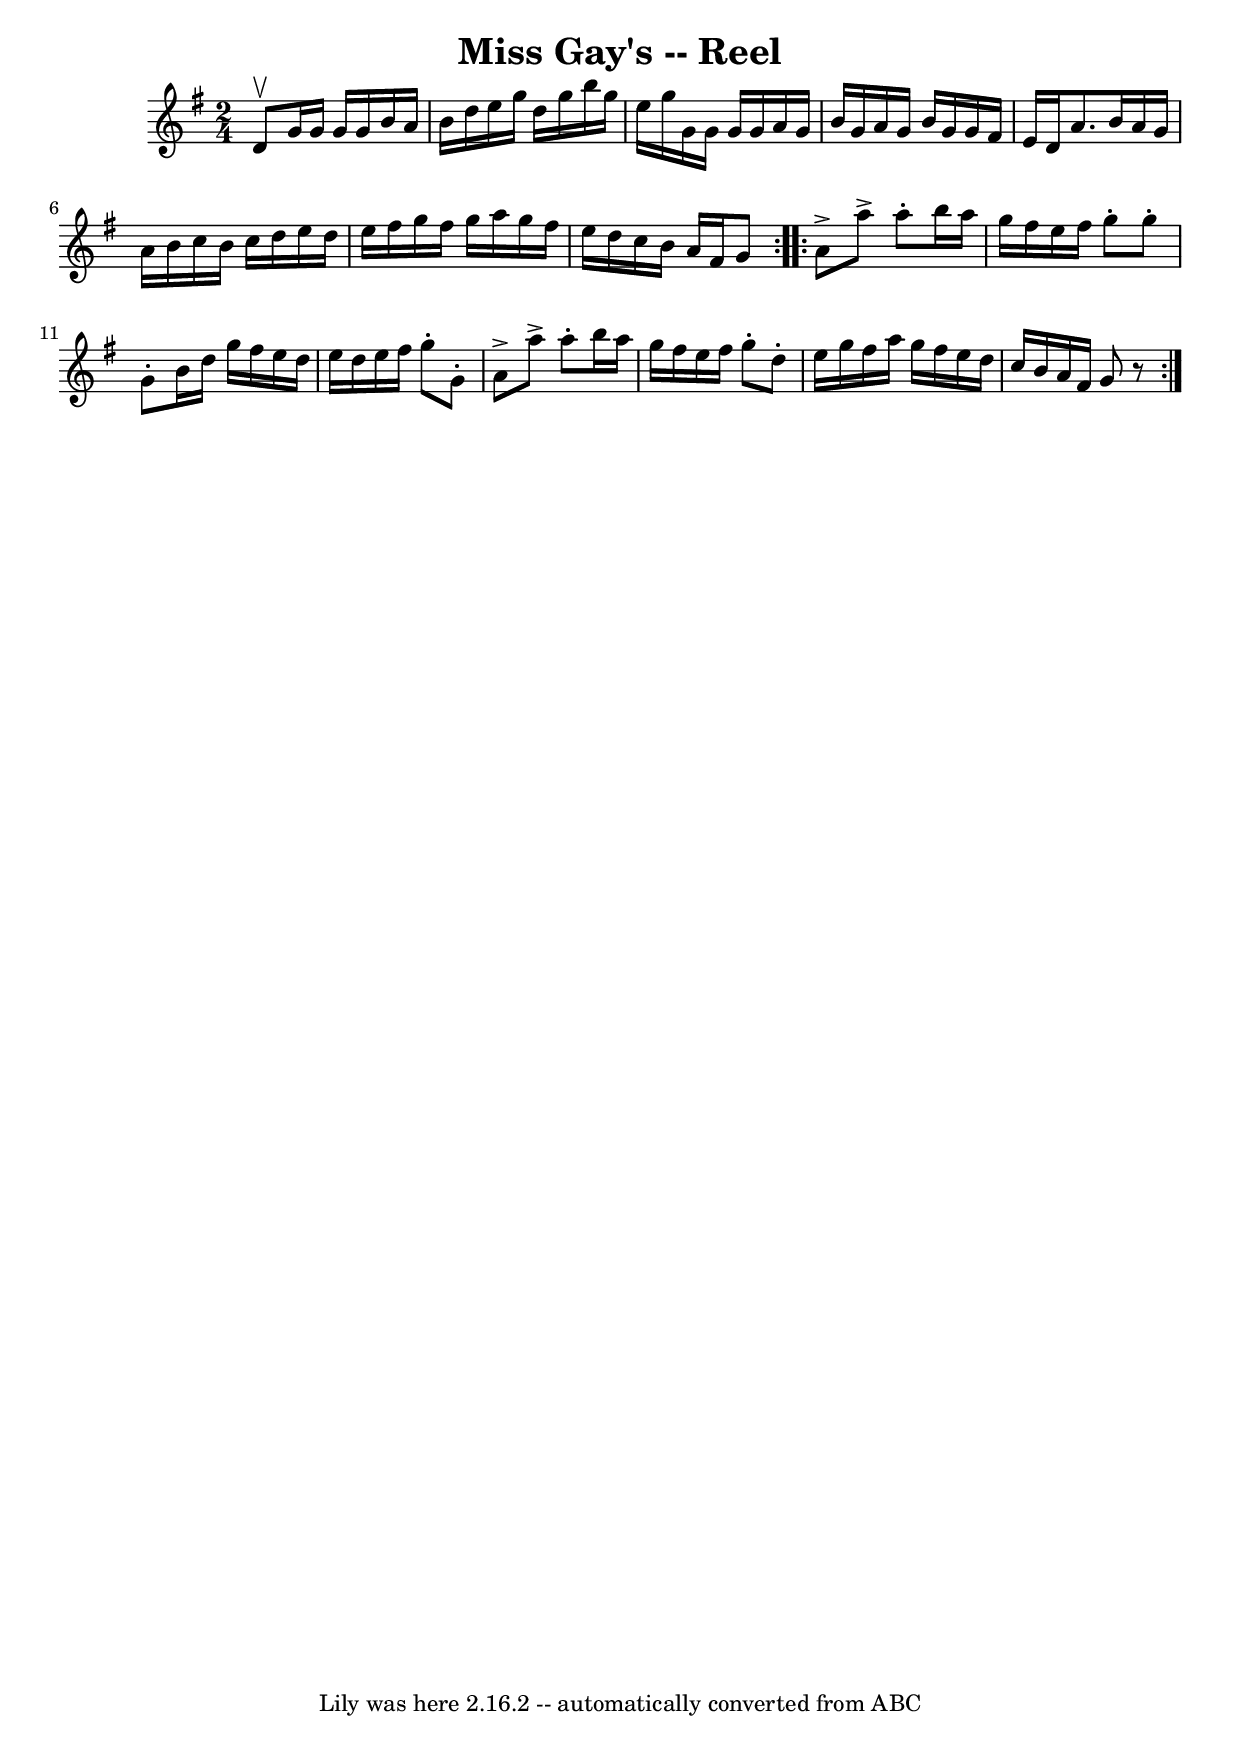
\version "2.16.2"
\include "Mammoth.ily"
\header {
  %% book = "Ryan's Mammoth Collection"
  crossRefNumber = "1"
  footnotes = "\\\\175"
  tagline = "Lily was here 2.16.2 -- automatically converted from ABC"
  title = "Miss Gay's -- Reel"

}
voicedefault =  {



  \repeat volta 2 {

    \time 2/4 
    \key g \major
    d'8^\upbow |
    g'16 g'16 g'16 g'16 
    b'16 a'16 b'16 d''16    |
    e''16 g''16 d''16 g''16 
    b''16 g''16 e''16 g''16    |
    g'16 g'16 g'16 g'16  
    a'16 g'16 b'16 g'16    |
    a'16 g'16 b'16 g'16    
    g'16 fis'16 e'16 d'16    |
    a'8. b'16 a'16 g'16    
    a'16 b'16    |
    c''16 b'16 c''16 d''16 e''16 d''16    
    e''16 fis''16    |
    g''16 fis''16 g''16 a''16 g''16    
    fis''16 e''16 d''16    |
    c''16 b'16 a'16 fis'16 g'8  
    
  } 
  \repeat volta 2 {
    a'8^\accent a''8^\accent a''8-. b''16    
    a''16    |
    g''16 fis''16 e''16 fis''16 g''8-. g''8-.    |
    g'8-. b'16 d''16 g''16 fis''16 e''16 d''16     |
    e''16 d''16 e''16 fis''16 g''8-. g'8-.   |
    
    a'8^\accent a''8^\accent a''8-. b''16 a''16    |
    g''16    
    fis''16 e''16 fis''16 g''8-. d''8-.   |
    e''16 g''16    
    fis''16 a''16 g''16 fis''16 e''16 d''16    |
    c''16    
    b'16 a'16 fis'16 g'8    r8   
  }   

}

\score{
  <<

    \context Staff="default"
    {
      \voicedefault 
      
    }

  >>
  \layout {
    
  }
  \midi {
  }

}
